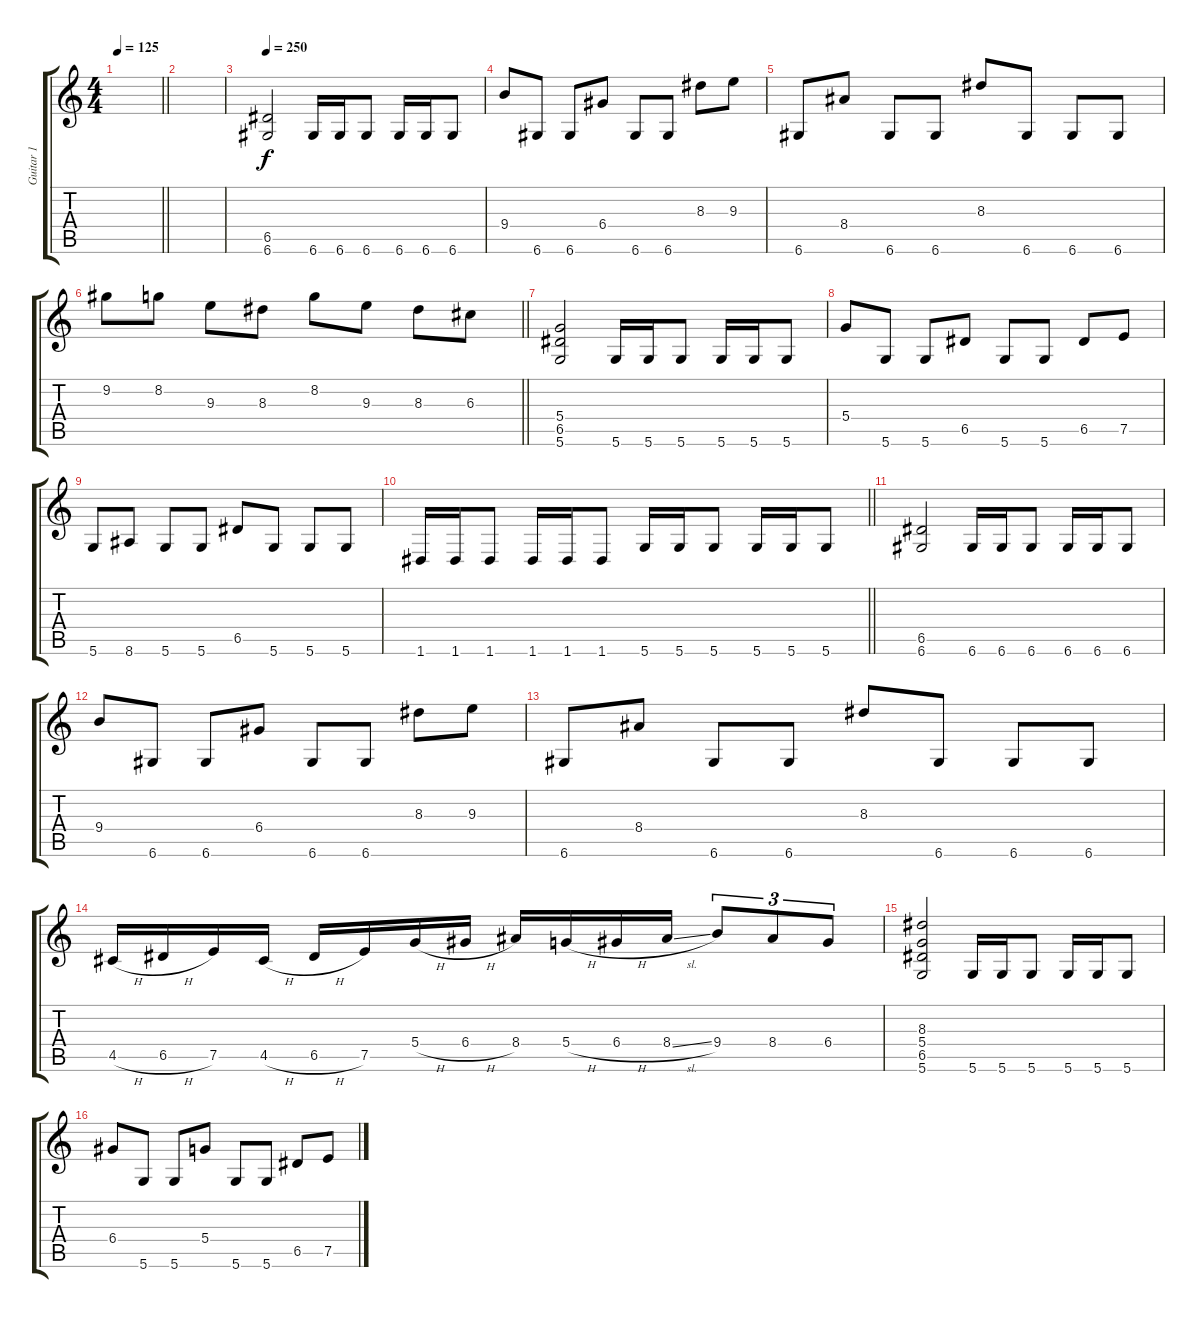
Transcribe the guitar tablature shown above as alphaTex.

\track ("Guitar 1" "Guitar 1") {instrument distortionguitar}
\staff {score tabs}
\tuning (E4 B3 G3 D3 A2 D2) {hide}
\ts (4 4)
\tempo 125
\clef g2
\barLineRight lightlight
\ks c
|
|
\tempo 250
(6.5 6.6).2{instrument distortionguitar} 6.6.16 6.6.16 6.6.8 6.6.16 6.6.16 6.6.8 |
9.4.8 6.6.8 6.6.8 6.4.8 6.6.8 6.6.8 8.3.8 9.3.8 |
6.6.8 8.4.8 6.6.8 6.6.8 8.3.8 6.6.8 6.6.8 6.6.8 |
\barLineRight lightlight
9.2.8 8.2.8 9.3.8 8.3.8 8.2.8 9.3.8 8.3.8 6.3.8 |
(5.4 6.5 5.6).2 5.6.16 5.6.16 5.6.8 5.6.16 5.6.16 5.6.8 |
5.4.8 5.6.8 5.6.8 6.5.8 5.6.8 5.6.8 6.5.8 7.5.8 |
5.6.8 8.6.8 5.6.8 5.6.8 6.5.8 5.6.8 5.6.8 5.6.8 |
\barLineRight lightlight
1.6.16 1.6.16 1.6.8 1.6.16 1.6.16 1.6.8 5.6.16 5.6.16 5.6.8 5.6.16 5.6.16 5.6.8 |
(6.5 6.6).2 6.6.16 6.6.16 6.6.8 6.6.16 6.6.16 6.6.8 |
9.4.8 6.6.8 6.6.8 6.4.8 6.6.8 6.6.8 8.3.8 9.3.8 |
6.6.8 8.4.8 6.6.8 6.6.8 8.3.8 6.6.8 6.6.8 6.6.8 |
4.5{h}.16 6.5{h}.16 7.5.16 4.5{h}.16 6.5{h}.16 7.5.16 5.4{h}.16 6.4{h}.16 8.4.16 5.4{h}.16 6.4{h}.16 8.4{sl}.16 9.4.8{tu (3 2)} 8.4.8{tu (3 2)} 6.4.8{tu (3 2)} |
(8.3 5.4 6.5 5.6).2 5.6.16 5.6.16 5.6.8 5.6.16 5.6.16 5.6.8 |
6.4.8 5.6.8 5.6.8 5.4.8 5.6.8 5.6.8 6.5.8 7.5.8
